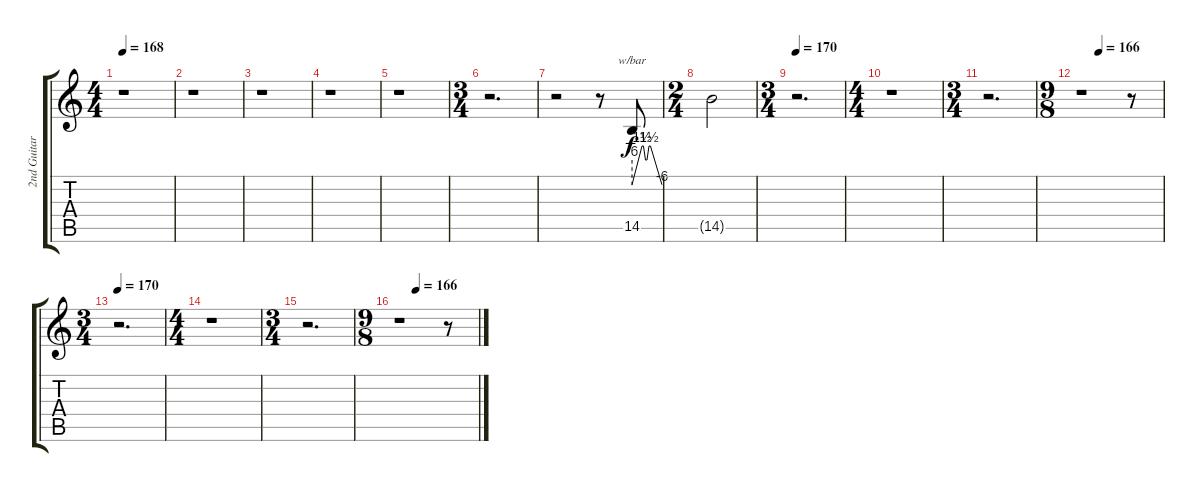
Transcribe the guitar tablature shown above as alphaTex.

\track ("2nd Guitar" "2nd Guitar") {instrument distortionguitar}
\staff {score tabs}
\tuning (E4 B3 G3 D3 A2 E2) {hide}
\ts (4 4)
\tempo 168
\clef g2
\ks c
r.1{dy f} |
r.1 |
r.1 |
r.1 |
r.1 |
\ts (3 4)
r.2{d} |
r.2 r.8 14.5.8{tbe (custom default 0 -24 20 6 23 6 27 0 30 0 34 6 37 6 60 -24) volume 13 balance 14} |
\ts (2 4)
14.5{t}.2{volume 14 balance 14} |
\ts (3 4)
\tempo 170
r.2{d} |
\ts (4 4)
r.1 |
\ts (3 4)
r.2{d} |
\ts (9 8)
\tempo (166 0.2222222222222222)
r.1 r.8 |
\ts (3 4)
\tempo 170
r.2{d} |
\ts (4 4)
r.1 |
\ts (3 4)
r.2{d} |
\ts (9 8)
\tempo (166 0.2222222222222222)
r.1 r.8
